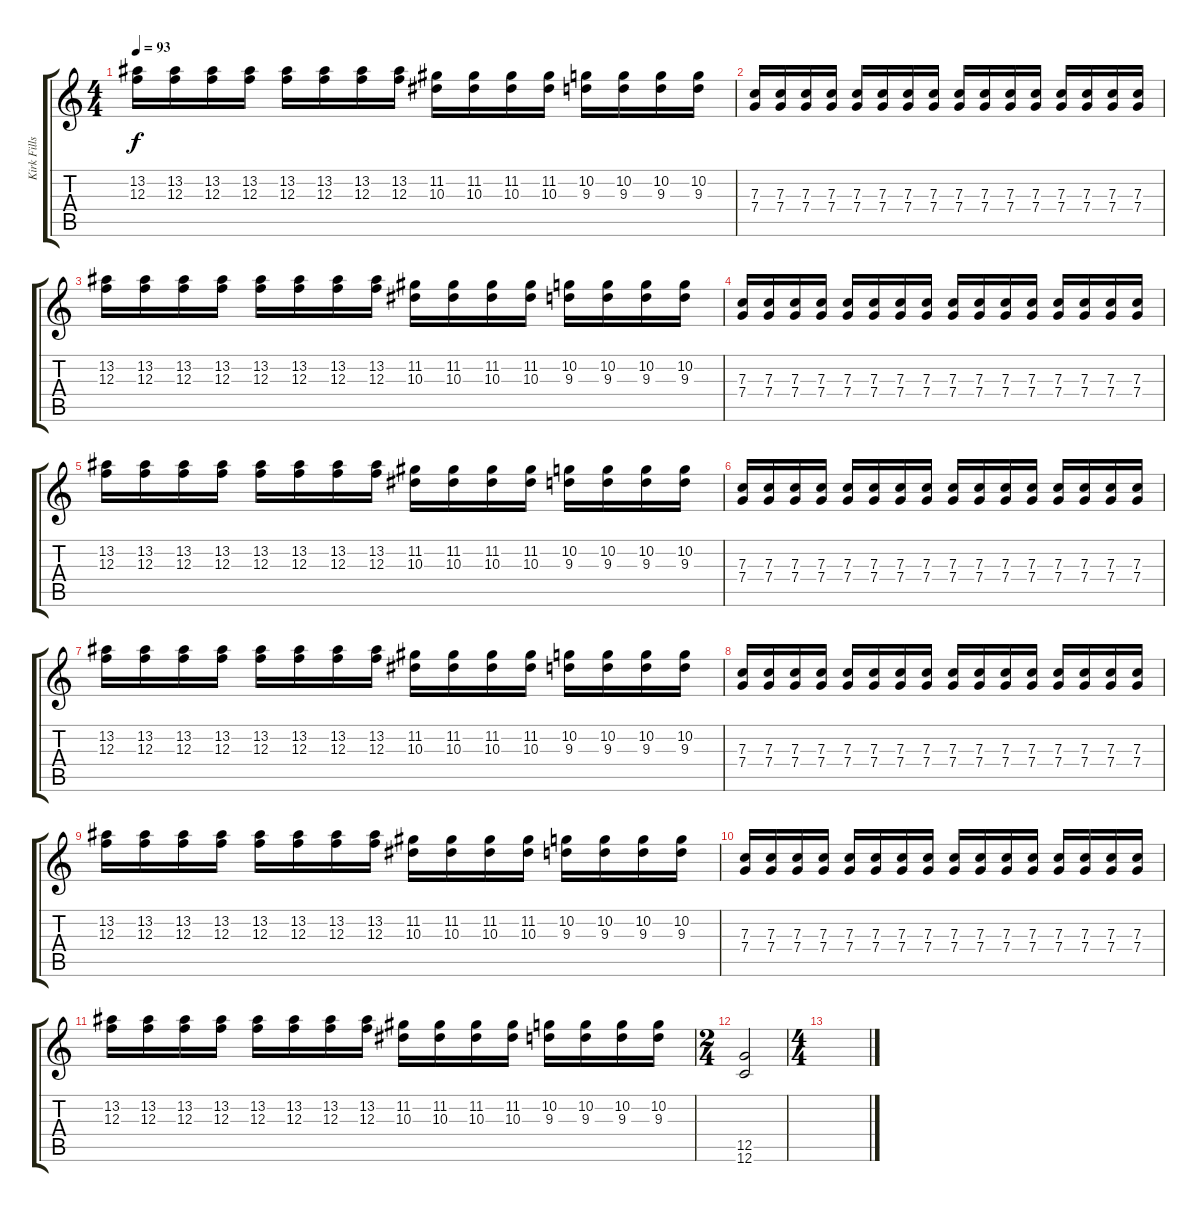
\track ("Kirk Fills" "Kirk Fills") {instrument overdrivenguitar}
\staff {score tabs}
\tuning (D4 A3 F3 C3 G2 C2) {hide}
\ts (4 4)
\tempo 93
\clef g2
\ks c
(13.2 12.3).16{dy f} (13.2 12.3).16 (13.2 12.3).16 (13.2 12.3).16 (13.2 12.3).16 (13.2 12.3).16 (13.2 12.3).16 (13.2 12.3).16 (11.2 10.3).16 (11.2 10.3).16 (11.2 10.3).16 (11.2 10.3).16 (10.2 9.3).16 (10.2 9.3).16 (10.2 9.3).16 (10.2 9.3).16 |
(7.3 7.4).16 (7.3 7.4).16 (7.3 7.4).16 (7.3 7.4).16 (7.3 7.4).16 (7.3 7.4).16 (7.3 7.4).16 (7.3 7.4).16 (7.3 7.4).16 (7.3 7.4).16 (7.3 7.4).16 (7.3 7.4).16 (7.3 7.4).16 (7.3 7.4).16 (7.3 7.4).16 (7.3 7.4).16 |
(13.2 12.3).16 (13.2 12.3).16 (13.2 12.3).16 (13.2 12.3).16 (13.2 12.3).16 (13.2 12.3).16 (13.2 12.3).16 (13.2 12.3).16 (11.2 10.3).16 (11.2 10.3).16 (11.2 10.3).16 (11.2 10.3).16 (10.2 9.3).16 (10.2 9.3).16 (10.2 9.3).16 (10.2 9.3).16 |
(7.3 7.4).16 (7.3 7.4).16 (7.3 7.4).16 (7.3 7.4).16 (7.3 7.4).16 (7.3 7.4).16 (7.3 7.4).16 (7.3 7.4).16 (7.3 7.4).16 (7.3 7.4).16 (7.3 7.4).16 (7.3 7.4).16 (7.3 7.4).16 (7.3 7.4).16 (7.3 7.4).16 (7.3 7.4).16 |
(13.2 12.3).16 (13.2 12.3).16 (13.2 12.3).16 (13.2 12.3).16 (13.2 12.3).16 (13.2 12.3).16 (13.2 12.3).16 (13.2 12.3).16 (11.2 10.3).16 (11.2 10.3).16 (11.2 10.3).16 (11.2 10.3).16 (10.2 9.3).16 (10.2 9.3).16 (10.2 9.3).16 (10.2 9.3).16 |
(7.3 7.4).16 (7.3 7.4).16 (7.3 7.4).16 (7.3 7.4).16 (7.3 7.4).16 (7.3 7.4).16 (7.3 7.4).16 (7.3 7.4).16 (7.3 7.4).16 (7.3 7.4).16 (7.3 7.4).16 (7.3 7.4).16 (7.3 7.4).16 (7.3 7.4).16 (7.3 7.4).16 (7.3 7.4).16 |
(13.2 12.3).16 (13.2 12.3).16 (13.2 12.3).16 (13.2 12.3).16 (13.2 12.3).16 (13.2 12.3).16 (13.2 12.3).16 (13.2 12.3).16 (11.2 10.3).16 (11.2 10.3).16 (11.2 10.3).16 (11.2 10.3).16 (10.2 9.3).16 (10.2 9.3).16 (10.2 9.3).16 (10.2 9.3).16 |
(7.3 7.4).16 (7.3 7.4).16 (7.3 7.4).16 (7.3 7.4).16 (7.3 7.4).16 (7.3 7.4).16 (7.3 7.4).16 (7.3 7.4).16 (7.3 7.4).16 (7.3 7.4).16 (7.3 7.4).16 (7.3 7.4).16 (7.3 7.4).16 (7.3 7.4).16 (7.3 7.4).16 (7.3 7.4).16 |
(13.2 12.3).16 (13.2 12.3).16 (13.2 12.3).16 (13.2 12.3).16 (13.2 12.3).16 (13.2 12.3).16 (13.2 12.3).16 (13.2 12.3).16 (11.2 10.3).16 (11.2 10.3).16 (11.2 10.3).16 (11.2 10.3).16 (10.2 9.3).16 (10.2 9.3).16 (10.2 9.3).16 (10.2 9.3).16 |
(7.3 7.4).16 (7.3 7.4).16 (7.3 7.4).16 (7.3 7.4).16 (7.3 7.4).16 (7.3 7.4).16 (7.3 7.4).16 (7.3 7.4).16 (7.3 7.4).16 (7.3 7.4).16 (7.3 7.4).16 (7.3 7.4).16 (7.3 7.4).16 (7.3 7.4).16 (7.3 7.4).16 (7.3 7.4).16 |
(13.2 12.3).16 (13.2 12.3).16 (13.2 12.3).16 (13.2 12.3).16 (13.2 12.3).16 (13.2 12.3).16 (13.2 12.3).16 (13.2 12.3).16 (11.2 10.3).16 (11.2 10.3).16 (11.2 10.3).16 (11.2 10.3).16 (10.2 9.3).16 (10.2 9.3).16 (10.2 9.3).16 (10.2 9.3).16 |
\ts (2 4)
(12.5 12.6).2 |
\ts (4 4)
